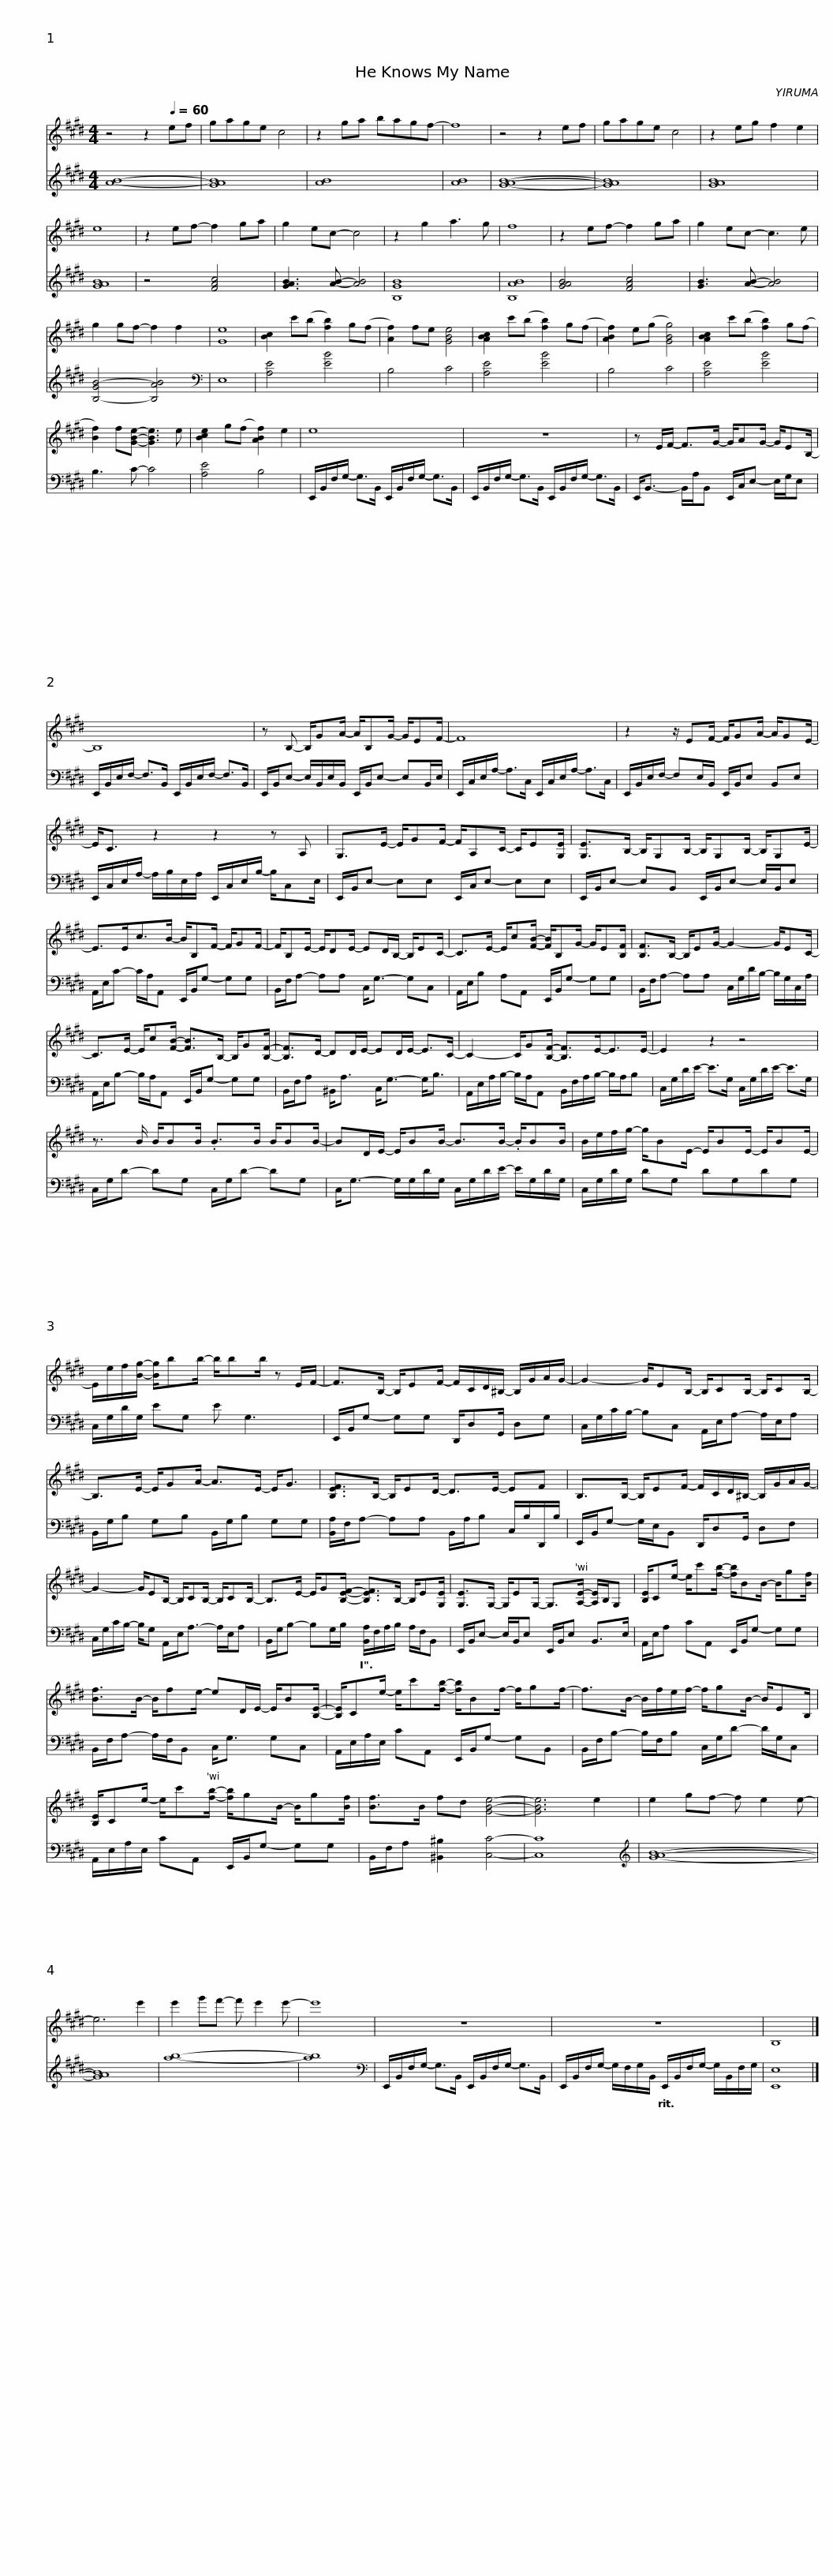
X:1
%%score 1 2
L:1/8
M:4/4
I:linebreak $
K:E
V:1 treble
V:2 treble
V:1
 z4 z2[Q:1/4=60] ef | gage c4 | z2 ga bagf- | f8 |$ z4 z2 ef | %5
 gage c4 | z2 eg f2 e2 | e8 |$ z2 ef- f2 ga | g2 ec- c4 | %10
 z2 g2 a3 g | f8 |$ z2 ef- f2 ga | g2 ec- c3 e | g2 gf- f2 f2 | %15
 [Ge]8 |$ [Bc]2 c'(b [fb]2) g(f | [Af]2) fe [GBe]4 | [ABc]2 c'(b [fb]2) g(f | [ABf]2) e(g [GBg]4) |$ %20
 [ABc]2 c'(b [fb]2) g(f | [Bf]2) f[GBe]- [GBe]3 e | [Bce]2 g(f [ABf]2) e2 | e8 |$ z8 | %25
 z E/F/- F>G- G/AG/- G/EB,/- |$ B,8 | z B,- B,/GA/- A/B,G/- G/EF/- |$ F8 | z2 z/ EF/- F/GA/- A/GE/- |$ %30
 E<C z2 z2 z A, | G,>E- E/GF/- F/A,C/- C/E[G,E]/ |$ [G,E]>B,- B,/G,B,/- B,/G,B,/- B,/G,E/- | E>Ec>B- B/B,F/- F/GF/- |$ F/B,E/- E/DE/- ED/B,/- B,/EC/- | %35
 C>E- E/c[FB]/- [FB]/B,G/- G/E[B,F]/ |$ [B,F]>B,- B,/EG/- G2- G/EC/- | C>E- E/c[FB]/- [FB]>B,- B,/G[B,F]/- |$ [B,F]>D- DD/E/- ED/E/- E>C- | C2- C/G[B,F]/- [B,F]>E-E>E- |$ %40
 E2 z2 z4 | z3/2 B/ B/BB/ .B>B B/BB/- |$ BD/E/- E/BB/- B>B- .B/BB/ | B/e/f/g/- g/BE/- E/BE/- E/BE/- |$ E/e/f/[Bg]/- [Bg]/bb/- b/bb/ z E/F/- | %45
 F>B,- B,/EF/- F/C/D/^B,/- B,/G/A/G/- |$ G2- G/EB,/- B,/CB,/- B,/CB,/- | B,>E- E/GA/- A>E- E<G |$ [B,EF]>B,- B,/ED/- D>E- EF | B,>B,- B,/EF/- F/C/D/^B,/- B,/G/A/G/- |$ %50
 G2- G/EB,/- B,/CB,/- B,/CB,/- | B,>E- E/G[B,EF]/- [B,EF]>B,- B,/E[G,E]/ |$ [G,E]>G,- G,/EG,/- G,>[A,E]- [A,E]/B,/G, | [B,E]/Ce/- e/c'[fb]/- [fb]/BB/- B/g[Bf]/ |$ [Bf]>B- B/fe/- eD/E/- E/B[B,E]/- | %55
 [B,E]/Ce/- e/c'[fb]/- [fb]/Bf/- f/gf/- |$ f>B- B/f/e/f/- f/gB/- B/EB,/ | [B,E]/Ce/- e/c'[fb]/- [fb]/gB/- B/g[Bf]/ |$ [Bf]>B fd [GBe]4- | [GBe]6 e2 | %60
 e2 gf- f e2 e- |$ e6 e'2 | e'2 g'f'- f' e'2 e'- | e'8 |$ z8 | %65
 z8 | B,8 |] %67
V:2
 [AB]8- | [GAB]8 | [AB]8 | [AB]8 |$ [GAB]8- | %5
 [GAB]8 | [GAB]8 | [GAB]8 |$ z4 [FAc]4 | [GAB]3 [AB]- [AB]4 | %10
 [B,GB]8 | [B,AB]8 |$ [GAB]4 [FAc]4 | [GB]3 [AB]- [AB]4 | [B,GB]4- [B,AB]4 | %15
[K:bass] E,8 |$ [A,E]4 [EB]4 | B,4 C4 | [A,E]4 [EB]4 | B,4 C4 |$ %20
 [A,E]4 [EB]4 | B,3 C- C4 | [A,E]4 B,4 | E,,/B,,/F,/G,/- G,>B,, E,,/B,,/F,/G,/- G,>B,, |$ E,,/B,,/F,/G,/- G,>B,, E,,/B,,/F,/G,/- G,>B,, | %25
 E,,<B,,- B,,/A,/B,, E,,/C,/E,- E,/G,/E, |$ E,,/B,,/E,/F,/- F,>B,, E,,/B,,/E,/F,/- F,>B,, | E,,/B,,/E,- E,/B,,/E,/B,,/ E,,/B,,/E,- E,B,,/E,/ |$ E,,/C,/E,/A,/- A,>C, E,,/C,/E,/A,/- A,>C, | E,,/B,,/E,/F,/- F,E,/B,,/ E,,/B,,/E, B,,E, |$ %30
 E,,/C,/E,/A,/- A,/B,/E,/A,/ E,,/C,/E,/B,/- B,/C,E,/ | E,,/B,,/E,- E,E, E,,/C,/E,- E,E, |$ E,,/B,,/E,- E,B,, E,,/B,,/E,- E,/B,,/E, | A,,/E,/C- C/A,/A,, E,,/B,,/G,- G,G, |$ B,,/F,/A,- A,A, C,<G,- G,C, | %35
 A,,/E,/B, A,A,, E,,/B,,/G,- G,G, |$ B,,/F,/A,- A,A, C,/G,/D/B,/- B,/G,/C,/A,/ | A,,/E,/B,- B,/A,/A,, E,,/B,,/G,- G,G, |$ B,,/F,/A, ^B,,<A, C,<G,- G,<B, | A,,/E,/A,/B,/- B,/A,/A,, B,,/F,/A,/B,/- B,/A,/B, |$ %40
 C,/G,/D/E/- E>G, C,/G,/D/E/- E>G, | C,/G,/D- DG, C,/G,/D- DG, |$ C,<G,- G,/G,/D/G,/ C,/G,/D/E/- E/G,/D/G,/ | C,/G,/D/G,/ DG, DG,DG, |$ C,/G,/D/G,/ EG, E G,3 | %45
 E,,/B,,/G,- G,G, D,,/D,G,,/ D,G, |$ C,/G,/C/B,/- B,C, A,,/E,/A,- A,/E,/A, | B,,/G,/B, G,B, B,,/G,/B, G,G, |$ [B,,A,]/F,/A,- A,A, B,,/A,/B, C,/B,/D,,/B,/ | E,,/B,,/G,- G,/E,/B,, D,,/D,G,,/ D,F, |$ %50
 C,/G,/C/B,/- B,/G, A,,/E,<A,- A,/E,/A, | B,,/G,/B,- B,G,/B,/ [B,,A,]/F,/A,/B,/ A,/F,/B,, |$ E,,/B,,/E,- E,/B,,/E, E,,/B,,/E, B,,>E, | A,,/E,/A, CA,, E,,/B,,/G,- G,G, |$ B,,/F,/A,- A,/F,/B,, C,<G, G,C, | %55
 A,,/E,/A,/E,/ CA,, E,,/B,,/G,- G,B,, |$ B,,/F,/B,- B,/F,/B, C,/G,/D- D/G,/C, | A,,/E,/A,/E,/ CA,, E,,/B,,/G,- G,G, |$ B,,/F,/A, [^B,,^B,]2 [C,C]4- | [C,C]8 | %60
[K:treble] [GAB]8- |$ [GAB]8 | [ab]8- | [ab]8 |$[K:bass] E,,/B,,/F,/G,/- G,>B,, E,,/B,,/F,/G,/- G,>B,, | %65
 E,,/B,,/F,/G,/- G,/F,/G,/B,,/ E,,/B,,/F,/G,/- G,/B,,/F,/G,/ | [E,,E,]8 |] %67
